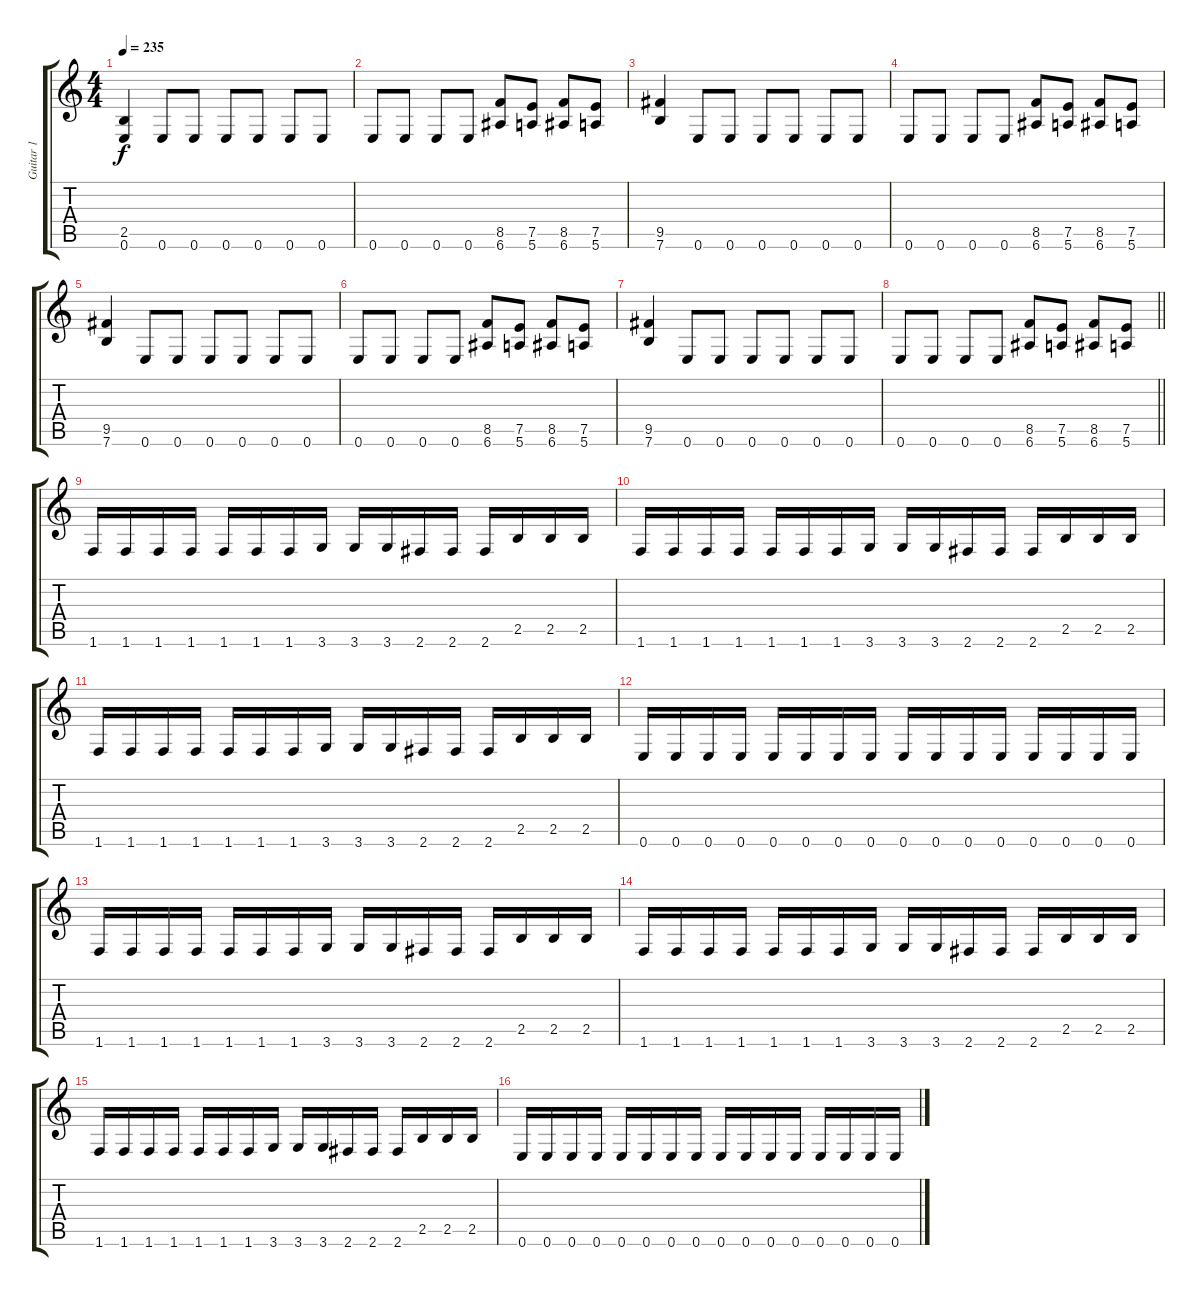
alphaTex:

\track ("Guitar 1" "Guitar 1") {instrument distortionguitar}
\staff {score tabs}
\tuning (E4 B3 G3 D3 A2 E2) {hide}
\ts (4 4)
\tempo 235
\clef g2
\ks c
(2.5 0.6).4{dy f} 0.6.8 0.6.8 0.6.8 0.6.8 0.6.8 0.6.8 |
0.6.8 0.6.8 0.6.8 0.6.8 (8.5 6.6).8 (7.5 5.6).8 (8.5 6.6).8 (7.5 5.6).8 |
(9.5 7.6).4 0.6.8 0.6.8 0.6.8 0.6.8 0.6.8 0.6.8 |
0.6.8 0.6.8 0.6.8 0.6.8 (8.5 6.6).8 (7.5 5.6).8 (8.5 6.6).8 (7.5 5.6).8 |
(9.5 7.6).4 0.6.8 0.6.8 0.6.8 0.6.8 0.6.8 0.6.8 |
0.6.8 0.6.8 0.6.8 0.6.8 (8.5 6.6).8 (7.5 5.6).8 (8.5 6.6).8 (7.5 5.6).8 |
(9.5 7.6).4 0.6.8 0.6.8 0.6.8 0.6.8 0.6.8 0.6.8 |
\barLineRight lightlight
0.6.8 0.6.8 0.6.8 0.6.8 (8.5 6.6).8 (7.5 5.6).8 (8.5 6.6).8 (7.5 5.6).8 |
1.6.16 1.6.16 1.6.16 1.6.16 1.6.16 1.6.16 1.6.16 3.6.16 3.6.16 3.6.16 2.6.16 2.6.16 2.6.16 2.5.16 2.5.16 2.5.16 |
1.6.16 1.6.16 1.6.16 1.6.16 1.6.16 1.6.16 1.6.16 3.6.16 3.6.16 3.6.16 2.6.16 2.6.16 2.6.16 2.5.16 2.5.16 2.5.16 |
1.6.16 1.6.16 1.6.16 1.6.16 1.6.16 1.6.16 1.6.16 3.6.16 3.6.16 3.6.16 2.6.16 2.6.16 2.6.16 2.5.16 2.5.16 2.5.16 |
0.6.16 0.6.16 0.6.16 0.6.16 0.6.16 0.6.16 0.6.16 0.6.16 0.6.16 0.6.16 0.6.16 0.6.16 0.6.16 0.6.16 0.6.16 0.6.16 |
1.6.16 1.6.16 1.6.16 1.6.16 1.6.16 1.6.16 1.6.16 3.6.16 3.6.16 3.6.16 2.6.16 2.6.16 2.6.16 2.5.16 2.5.16 2.5.16 |
1.6.16 1.6.16 1.6.16 1.6.16 1.6.16 1.6.16 1.6.16 3.6.16 3.6.16 3.6.16 2.6.16 2.6.16 2.6.16 2.5.16 2.5.16 2.5.16 |
1.6.16 1.6.16 1.6.16 1.6.16 1.6.16 1.6.16 1.6.16 3.6.16 3.6.16 3.6.16 2.6.16 2.6.16 2.6.16 2.5.16 2.5.16 2.5.16 |
0.6.16 0.6.16 0.6.16 0.6.16 0.6.16 0.6.16 0.6.16 0.6.16 0.6.16 0.6.16 0.6.16 0.6.16 0.6.16 0.6.16 0.6.16 0.6.16
